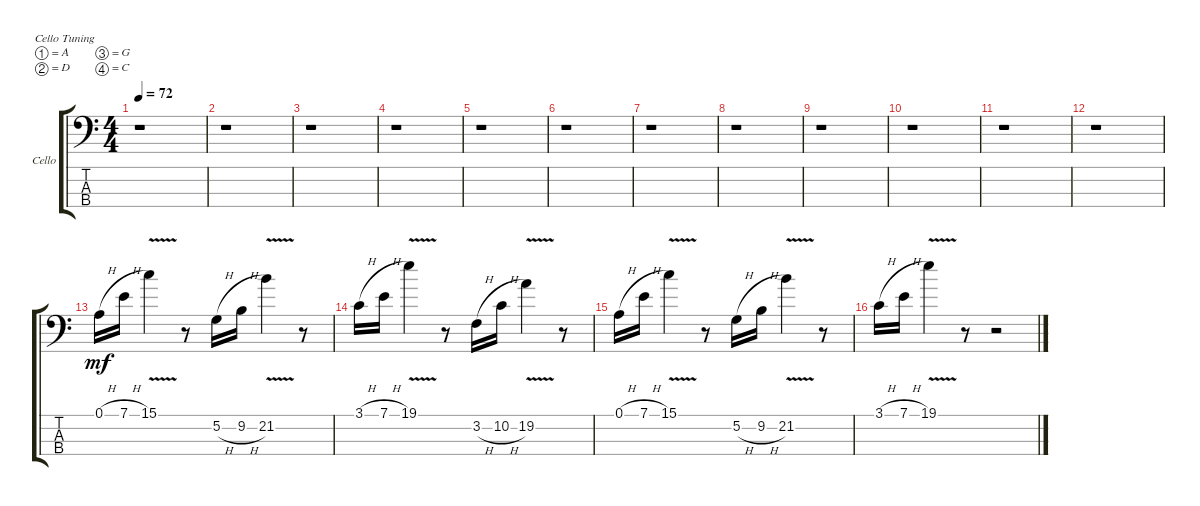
\defaultSystemsLayout 4
\bracketExtendMode groupsimilarinstruments
\firstSystemTrackNameOrientation horizontal
\otherSystemsTrackNameOrientation horizontal
\track ("Cello" "Cello") {instrument cello}
\staff {score tabs}
\tuning (A3 D3 G2 C2)
\ts (4 4)
\tempo 72
\clef f4
\ks c
r.1{dy mf instrument cello} |
r.1 |
r.1 |
r.1 |
\scale
0.515532 r.1 |
\scale
0.484442 r.1 |
r.1 |
r.1 |
r.1 |
r.1 |
r.1 |
r.1 |
0.1{h}.16 7.1{h}.16 15.1{v}.4 r.8 5.2{h}.16 9.2{h}.16 21.2{v}.4 r.8 |
3.1{h}.16 7.1{h}.16 19.1{v}.4 r.8 3.2{h}.16 10.2{h}.16 19.2{v}.4 r.8 |
0.1{h}.16 7.1{h}.16 15.1{v}.4 r.8 5.2{h}.16 9.2{h}.16 21.2{v}.4 r.8 |
3.1{h}.16 7.1{h}.16 19.1{v}.4 r.8 r.2
